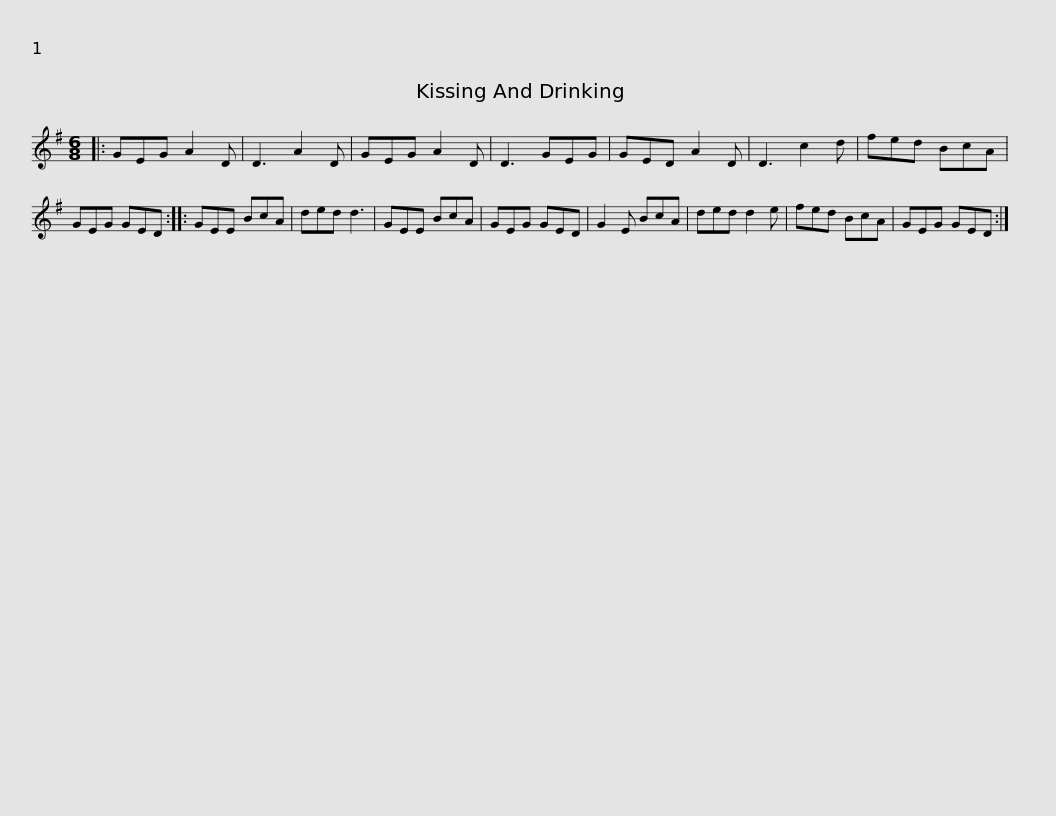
X:1
L:1/8
M:6/8
I:linebreak $
K:G
V:1 treble
V:1
|: GEG A2 D | D3 A2 D | GEG A2 D | D3 GEG | GED A2 D | %5
 D3 c2 d | fed BcA | GEG GED ::$ GEE BcA | ded d3 | %10
 GEE BcA | GEG GED | G2 E BcA | ded d2 e | fed BcA |$ %15
 GEG GED :| %16
